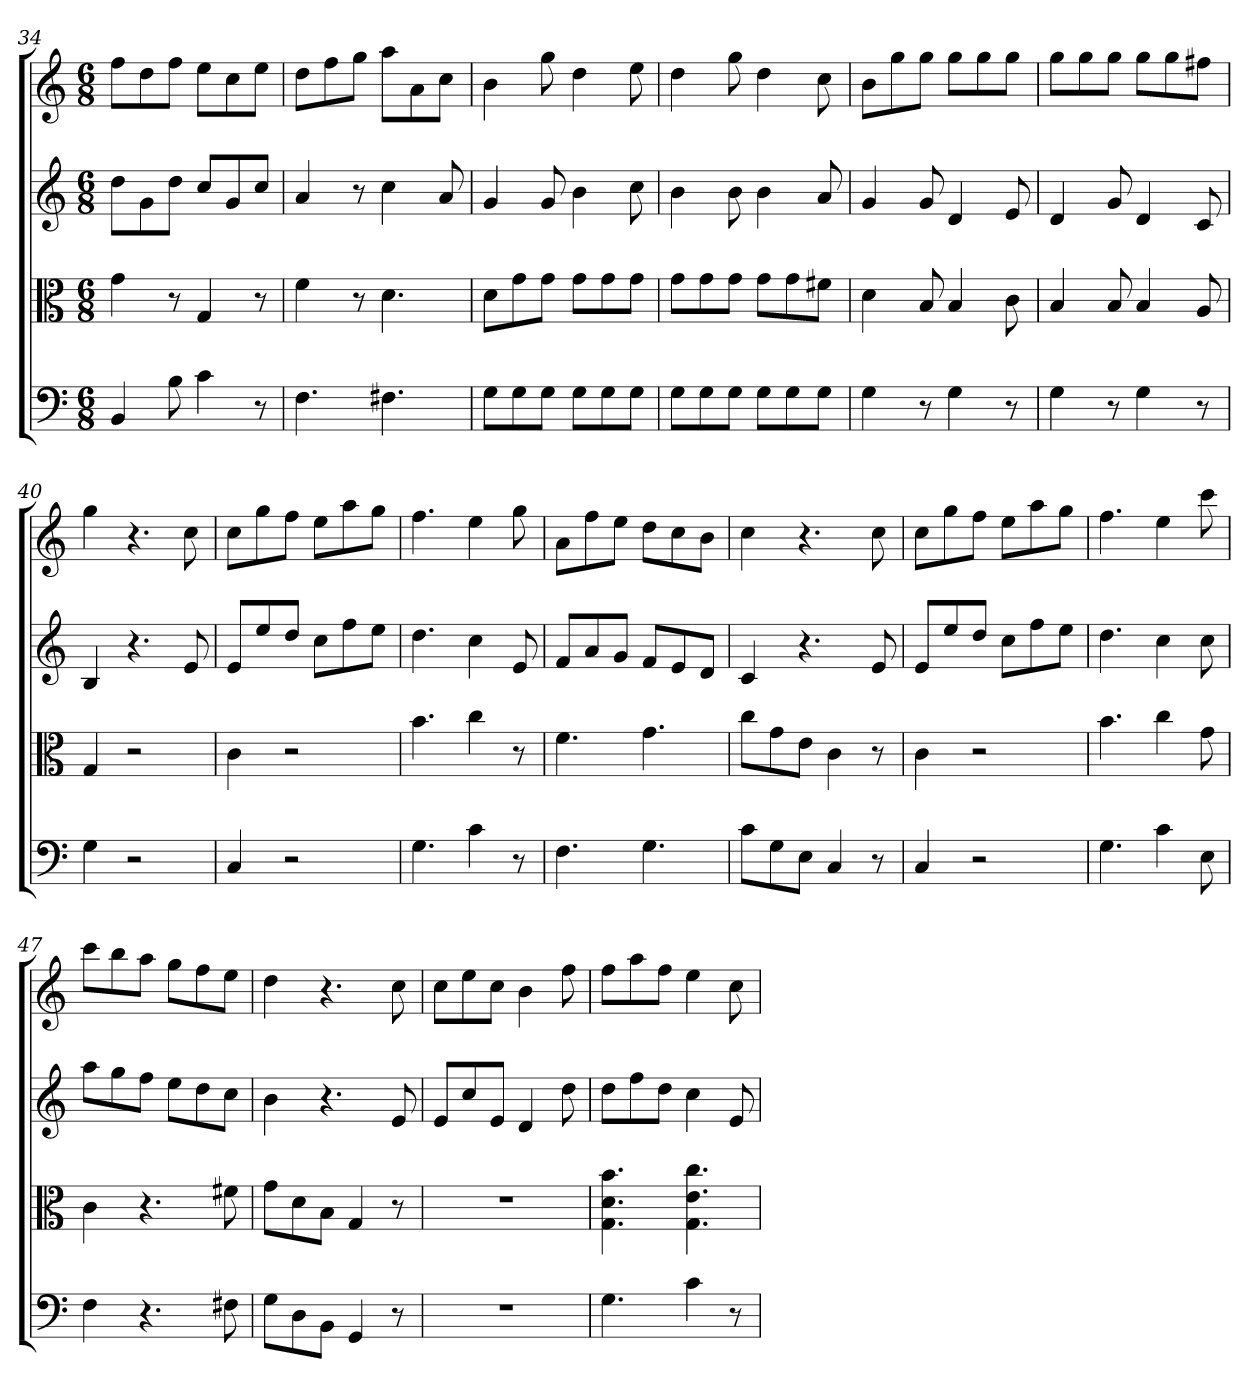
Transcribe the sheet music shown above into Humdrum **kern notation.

**kern	**kern	**kern	**kern
*part4	*part3	*part2	*part1
*staff4	*staff3	*staff2	*staff1
*clefF4	*clefC3	*	*
*k[]	*k[]	*k[]	*k[]
*C:	*C:	*C:	*C:
*M6/8	*M6/8	*M6/8	*M6/8
=34	=34	=34	=34
4BB	4g	8ddL	8ffL
.	.	8g	8dd
8B	8r	8ddJ	8ffJ
4c	4G	8ccL	8eeL
.	.	8g	8cc
8r	8r	8ccJ	8eeJ
=35	=35	=35	=35
4.F	4f	4a	8ddL
.	.	.	8ff
.	8r	8r	8ggJ
4.F#X	4.d	4cc	8aaL
.	.	.	8a
.	.	8a	8ccJ
=36	=36	=36	=36
8G\L	8d\L	4g	4b
8G\	8g\	.	.
8G\J	8g\J	8g	8gg
8G\L	8g\L	4b	4dd
8G\	8g\	.	.
8G\J	8g\J	8cc	8ee
=37	=37	=37	=37
8G\L	8g\L	4b	4dd
8G\	8g\	.	.
8G\J	8g\J	8b	8gg
8G\L	8g\L	4b	4dd
8G\	8g\	.	.
8G\J	8f#X\J	8a	8cc
=38	=38	=38	=38
4G	4d	4g	8bL
.	.	.	8gg
8r	8B	8g	8ggJ
4G	4B	4d	8ggL
.	.	.	8gg
8r	8c	8e	8ggJ
=39	=39	=39	=39
4G	4B	4d	8ggL
.	.	.	8gg
8r	8B	8g	8ggJ
4G	4B	4d	8ggL
.	.	.	8gg
8r	8A	8c	8ff#XJ
=40	=40	=40	=40
4G	4G	4B	4gg
2r	2r	4.r	4.r
.	.	8e	8cc
=41	=41	=41	=41
4C	4c	8eL	8ccL
.	.	8ee	8gg
2r	2r	8ddJ	8ffJ
.	.	8ccL	8eeL
.	.	8ff	8aa
.	.	8eeJ	8ggJ
=42	=42	=42	=42
4.G	4.b	4.dd	4.ff
4c	4cc	4cc	4ee
8r	8r	8e	8gg
=43	=43	=43	=43
4.F	4.f	8fL	8aL
.	.	8a	8ff
.	.	8gJ	8eeJ
4.G	4.g	8fL	8ddL
.	.	8e	8cc
.	.	8dJ	8bJ
=44	=44	=44	=44
8c\L	8cc\L	4c	4cc
8G\	8g\	.	.
8E\J	8e\J	4.r	4.r
4C	4c	.	.
8r	8r	8e	8cc
=45	=45	=45	=45
4C	4c	8eL	8ccL
.	.	8ee	8gg
2r	2r	8ddJ	8ffJ
.	.	8ccL	8eeL
.	.	8ff	8aa
.	.	8eeJ	8ggJ
=46	=46	=46	=46
4.G	4.b	4.dd	4.ff
4c	4cc	4cc	4ee
8E	8g	8cc	8ccc
=47	=47	=47	=47
4F	4c	8aaL	8cccL
.	.	8gg	8bb
4.r	4.r	8ffJ	8aaJ
.	.	8eeL	8ggL
.	.	8dd	8ff
8F#X	8f#X	8ccJ	8eeJ
=48	=48	=48	=48
8G\L	8g\L	4b	4dd
8D\	8d\	.	.
8BB\J	8B\J	4.r	4.r
4GG	4G	.	.
8r	8r	8e	8cc
=49	=49	=49	=49
2.r	2.r	8eL	8ccL
.	.	8cc	8ee
.	.	8eJ	8ccJ
.	.	4d	4b
.	.	8dd	8ff
=50	=50	=50	=50
4.G	4.G 4.d 4.b	8ddL	8ffL
.	.	8ff	8aa
.	.	8ddJ	8ffJ
4c	4.G 4.e 4.cc	4cc	4ee
8r	.	8e	8cc
=	=	=	=
*-	*-	*-	*-
